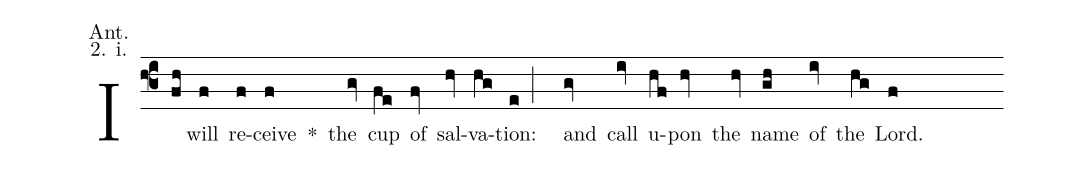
annotation: Ant.;
annotation: 2. i.;
%%
(f3) I(fh) will(f) re(f)ceive(f) <sp>*</sp>() the(gv) cup(fe) of(fv) sal(hv)va(hg)tion:(e;) and(gv) call(iv) u(hf)pon(hv) the(hv) name(gh) of(iv) the(hg) Lord.(f)
